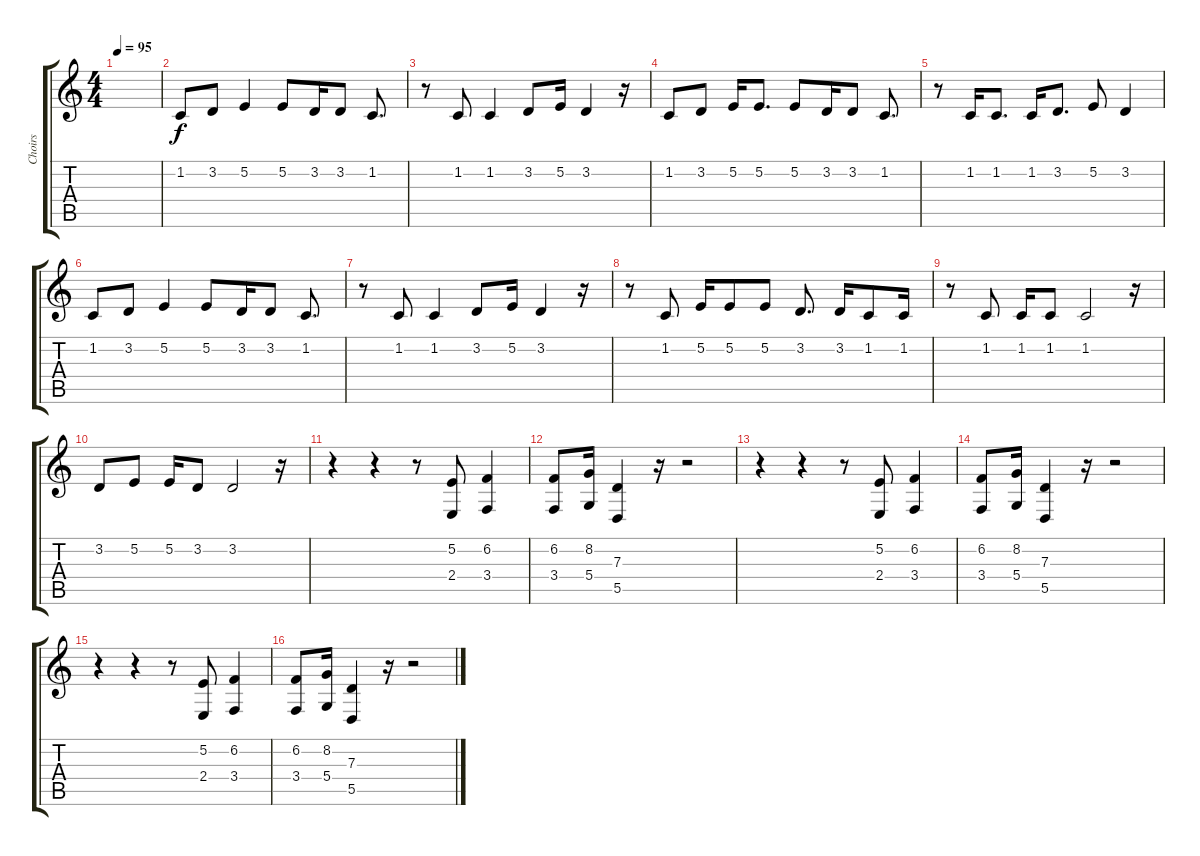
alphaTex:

\track ("Choirs" "Choirs") {instrument trumpet}
\staff {score tabs}
\tuning (E4 B3 G3 D3 A2 E2) {hide}
\ts (4 4)
\tempo 95
\clef g2
\ks c
|
1.2.8{volume 9} 3.2.8 5.2.4 5.2.8 3.2.16 3.2.8 1.2.8{d} |
r.8 1.2.8 1.2.4 3.2.8 5.2.16 3.2.4 r.16 |
1.2.8 3.2.8 5.2.16 5.2.8{d} 5.2.8 3.2.16 3.2.8 1.2.8{d} |
r.8 1.2.16 1.2.8{d} 1.2.16 3.2.8{d} 5.2.8 3.2.4 |
1.2.8{volume 9} 3.2.8 5.2.4 5.2.8 3.2.16 3.2.8 1.2.8{d} |
r.8 1.2.8 1.2.4 3.2.8 5.2.16 3.2.4 r.16 |
r.8 1.2.8 5.2.16 5.2.8 5.2.8 3.2.8{d} 3.2.16 1.2.8 1.2.16 |
r.8 1.2.8 1.2.16 1.2.8 1.2.2 r.16 |
3.2.8 5.2.8 5.2.16 3.2.8 3.2.2 r.16 |
r.4{volume 11} r.4 r.8 (5.2 2.4).8 (6.2 3.4).4 |
(6.2 3.4).8 (8.2 5.4).16 (7.3 5.5).4 r.16 r.2 |
r.4{volume 11} r.4 r.8 (5.2 2.4).8 (6.2 3.4).4 |
(6.2 3.4).8 (8.2 5.4).16 (7.3 5.5).4 r.16 r.2 |
r.4{volume 11} r.4 r.8 (5.2 2.4).8 (6.2 3.4).4 |
(6.2 3.4).8 (8.2 5.4).16 (7.3 5.5).4 r.16 r.2
